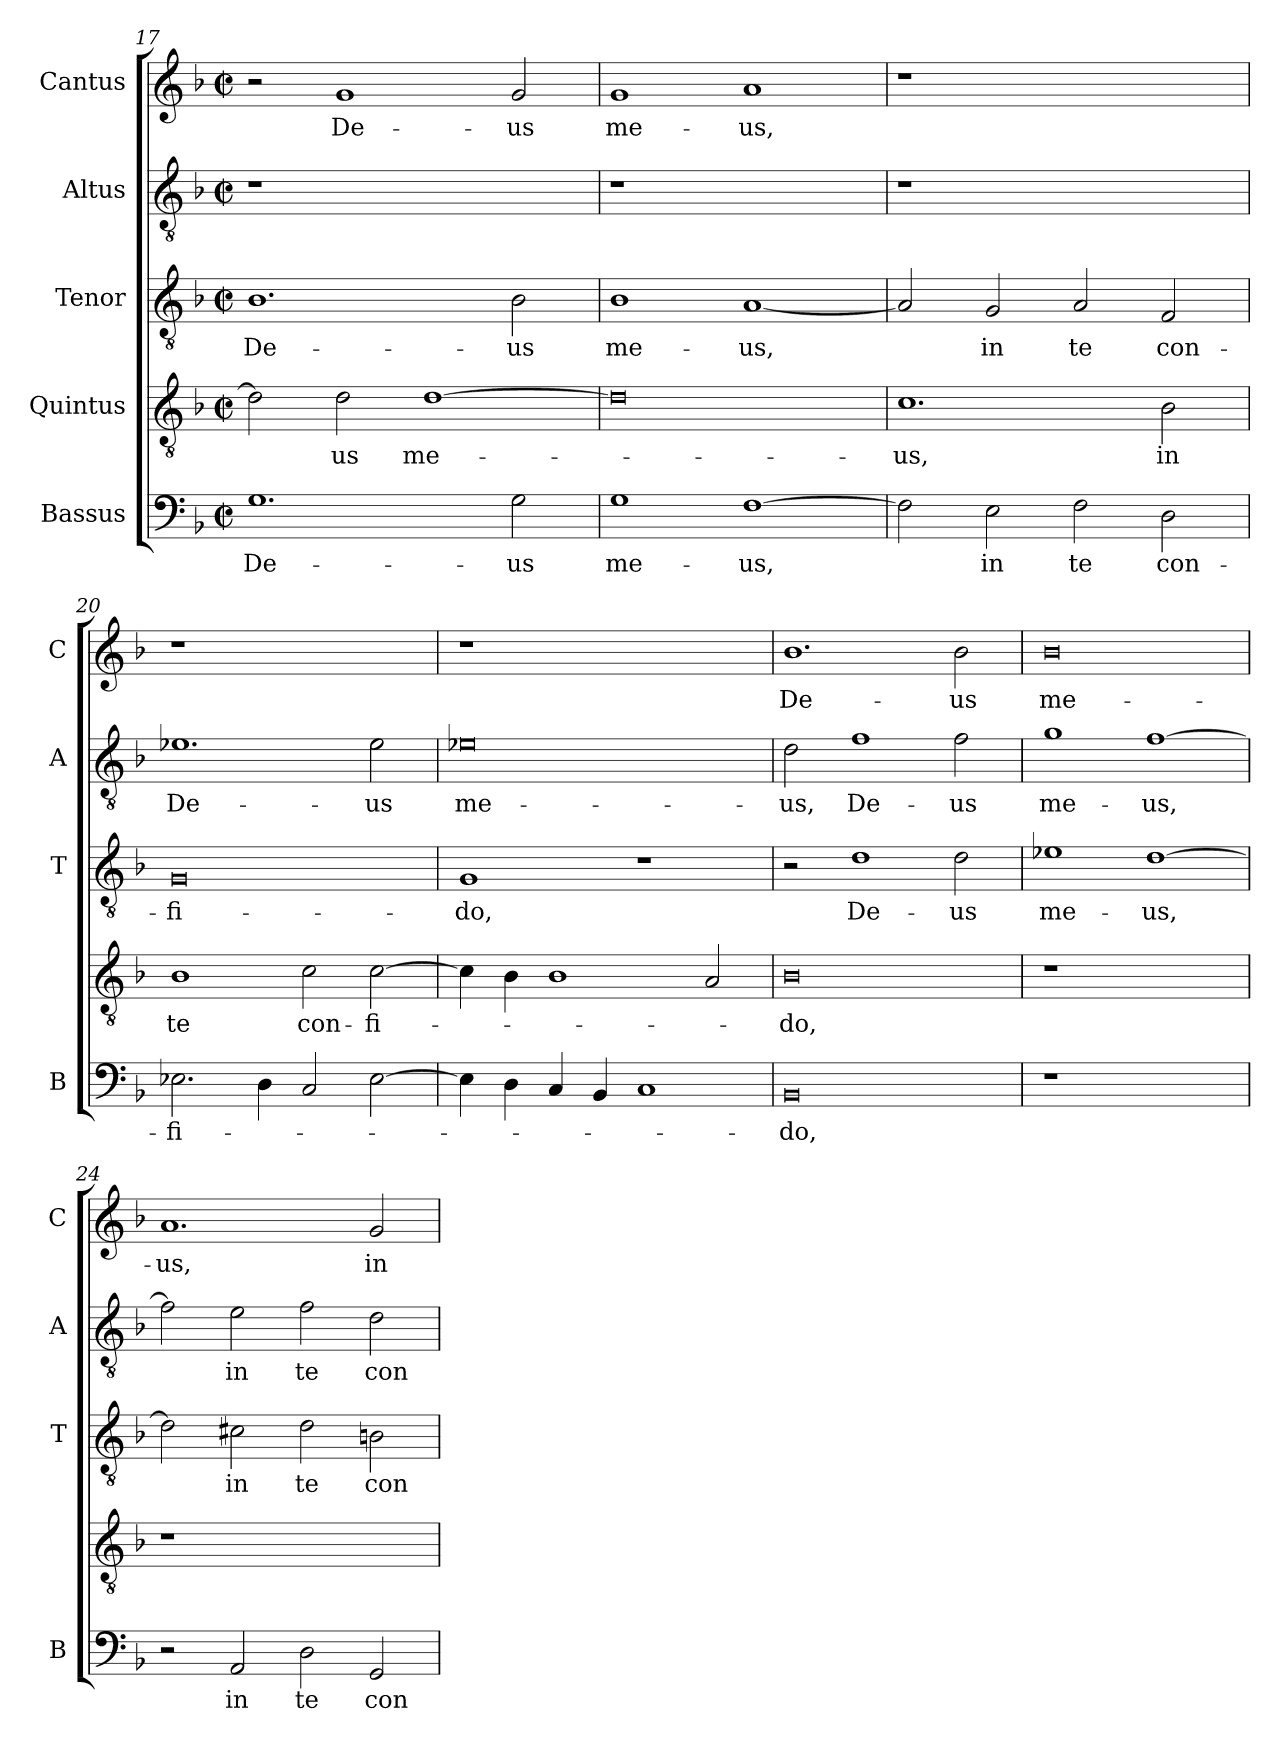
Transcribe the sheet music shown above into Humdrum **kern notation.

**kern	**text	**kern	**text	**kern	**text	**kern	**text	**kern	**text
*part5	*part5	*part4	*part4	*part3	*part3	*part2	*part2	*part1	*part1
*staff5	*staff5	*staff4	*staff4	*staff3	*staff3	*staff2	*staff2	*staff1	*staff1
*I"Bassus	*	*I"Quintus	*	*I"Tenor	*	*I"Altus	*	*I"Cantus	*
*I'B	*	*	*	*I'T	*	*I'A	*	*I'C	*
*clefF4	*	*clefGv2	*	*clefGv2	*	*clefGv2	*	*clefG2	*
*k[b-]	*	*k[b-]	*	*k[b-]	*	*k[b-]	*	*k[b-]	*
*F:	*	*F:	*	*F:	*	*F:	*	*F:	*
*M2/2	*	*M2/2	*	*M2/2	*	*M2/2	*	*M2/2	*
*met(c|)	*	*met(c|)	*	*met(c|)	*	*met(c|)	*	*met(c|)	*
=17	=17	=17	=17	=17	=17	=17	=17	=17	=17
!	!LO:LY:b	!	!	!	!LO:LY:b	!	!	!	!
1.G	De-	2d\]	.	1.B-	De-	1r	.	2r	.
!	!	!	!LO:LY:b	!	!	!	!	!	!LO:LY:b
.	.	2d\	-us	.	.	.	.	1g	De-
!	!	!	!LO:LY:b	!	!	!	!	!	!
.	.	[1d	me-	.	.	1ryy	.	.	.
!	!LO:LY:b	!	!	!	!LO:LY:b	!	!	!	!LO:LY:b
2G\	-us	.	.	2B-\	-us	.	.	2g/	-us
=18	=18	=18	=18	=18	=18	=18	=18	=18	=18
!	!LO:LY:b	!	!	!	!LO:LY:b	!	!	!	!LO:LY:b
1G	me-	0d]	.	1B-	me-	1r	.	1g	me-
!	!LO:LY:b	!	!	!	!LO:LY:b	!	!	!	!LO:LY:b
[1F	-us,	.	.	[1A	-us,	1ryy	.	1a	-us,
!!LO:LB:g=z
=19	=19	=19	=19	=19	=19	=19	=19	=19	=19
!	!	!	!LO:LY:b	!	!	!	!	!	!
2F\]	.	1.c	-us,	2A/]	.	1r	.	1r	.
!	!LO:LY:b	!	!	!	!LO:LY:b	!	!	!	!
2E\	in	.	.	2G/	in	.	.	.	.
!	!LO:LY:b	!	!	!	!LO:LY:b	!	!	!	!
2F\	te	.	.	2A/	te	1ryy	.	1ryy	.
!	!LO:LY:b	!	!LO:LY:b	!	!LO:LY:b	!	!	!	!
2D\	con-	2B-\	in	2F/	con-	.	.	.	.
=20	=20	=20	=20	=20	=20	=20	=20	=20	=20
!	!LO:LY:b	!	!LO:LY:b	!	!LO:LY:b	!	!LO:LY:b	!	!
2.E-X\	-fi-	1B-	te	0G	-fi-	1.e-X	De-	1r	.
4D\	.	.	.	.	.	.	.	.	.
!	!	!	!LO:LY:b	!	!	!	!	!	!
2C/	.	2c\	con-	.	.	.	.	1ryy	.
!	!	!	!LO:LY:b	!	!	!	!LO:LY:b	!	!
[2E-\	.	[2c\	-fi-	.	.	2e-\	-us	.	.
=21	=21	=21	=21	=21	=21	=21	=21	=21	=21
!	!	!	!	!	!LO:LY:b	!	!LO:LY:b	!	!
4E-\]	.	4c\]	.	1G	-do,	0e-X	me-	1r	.
4D\	.	4B-\	.	.	.	.	.	.	.
4C/	.	1B-	.	.	.	.	.	.	.
4BB-/	.	.	.	.	.	.	.	.	.
1C	.	.	.	1r	.	.	.	1ryy	.
.	.	2A/	.	.	.	.	.	.	.
=22	=22	=22	=22	=22	=22	=22	=22	=22	=22
!	!LO:LY:b	!	!LO:LY:b	!	!	!	!LO:LY:b	!	!LO:LY:b
0BB-	-do,	0B-	-do,	2r	.	2d\	-us,	1.b-	De-
!	!	!	!	!	!LO:LY:b	!	!LO:LY:b	!	!
.	.	.	.	1d	De-	1f	De-	.	.
!	!	!	!	!	!LO:LY:b	!	!LO:LY:b	!	!LO:LY:b
.	.	.	.	2d\	-us	2f\	-us	2b-\	-us
=23	=23	=23	=23	=23	=23	=23	=23	=23	=23
!	!	!	!	!	!LO:LY:b	!	!LO:LY:b	!	!LO:LY:b
1r	.	1r	.	1e-X	me-	1g	me-	0b-	me-
!	!	!	!	!	!LO:LY:b	!	!LO:LY:b	!	!
1ryy	.	1ryy	.	[1d	-us,	[1f	-us,	.	.
!!LO:PB:g=z
=24	=24	=24	=24	=24	=24	=24	=24	=24	=24
!	!	!	!	!	!	!	!	!	!LO:LY:b
2r	.	1r	.	2d\]	.	2f\]	.	1.a	-us,
!	!LO:LY:b	!	!	!	!LO:LY:b	!	!LO:LY:b	!	!
2AA/	in	.	.	2c#X\	in	2e\	in	.	.
!	!LO:LY:b	!	!	!	!LO:LY:b	!	!LO:LY:b	!	!
2D\	te	1ryy	.	2d\	te	2f\	te	.	.
!	!LO:LY:b	!	!	!	!LO:LY:b	!	!LO:LY:b	!	!LO:LY:b
2GG/	con-	.	.	2Bn\	con-	2d\	con-	2g/	in
=	=	=	=	=	=	=	=	=	=
*-	*-	*-	*-	*-	*-	*-	*-	*-	*-
